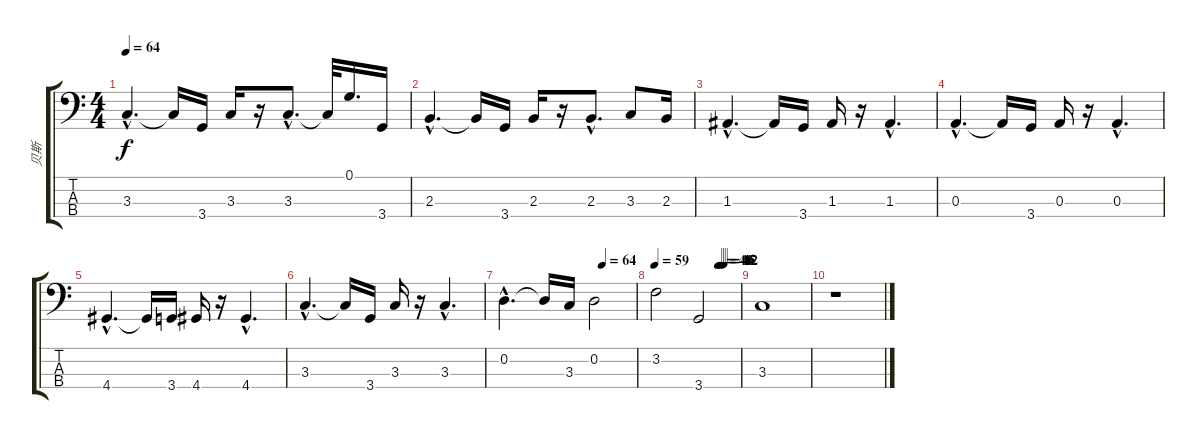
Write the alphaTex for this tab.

\track ("贝斯" "贝斯") {instrument electricbasspick}
\staff {score tabs}
\tuning (G2 D2 A1 E1) {hide}
\ts (4 4)
\tempo 64
\clef f4
\ks c
3.3{hac}.4{d dy f} 3.3{t}.16 3.4.16 3.3.16 r.16 3.3{hac}.8{d} 3.3{t}.32 0.1.16{d} 3.4.16 |
2.3{hac}.4{d} 2.3{t}.16 3.4.16 2.3.16 r.16 2.3{hac}.8{d} 3.3.8 2.3.16 |
1.3{hac}.4{d} 1.3{t}.16 3.4.16 1.3.16 r.16 1.3{hac}.4{d} |
0.3{hac}.4{d} 0.3{t}.16 3.4.16 0.3.16 r.16 0.3{hac}.4{d} |
4.4{hac}.4{d} 4.4{t}.16 3.4.16 4.4.16 r.16 4.4{hac}.4{d} |
3.3{hac}.4{d} 3.3{t}.16 3.4.16 3.3.16 r.16 3.3{hac}.4{d} |
\tempo (64 0.75)
0.2{hac}.4{d} 0.2{t}.16 3.3.16 0.2.2 |
\tempo 59
\tempo (48 0.75)
\tempo (46 0.7708333333333334)
\tempo (45 0.7916666666666666)
\tempo (42 0.8125)
3.2.2 3.4.2 |
3.3.1 |
r.1
